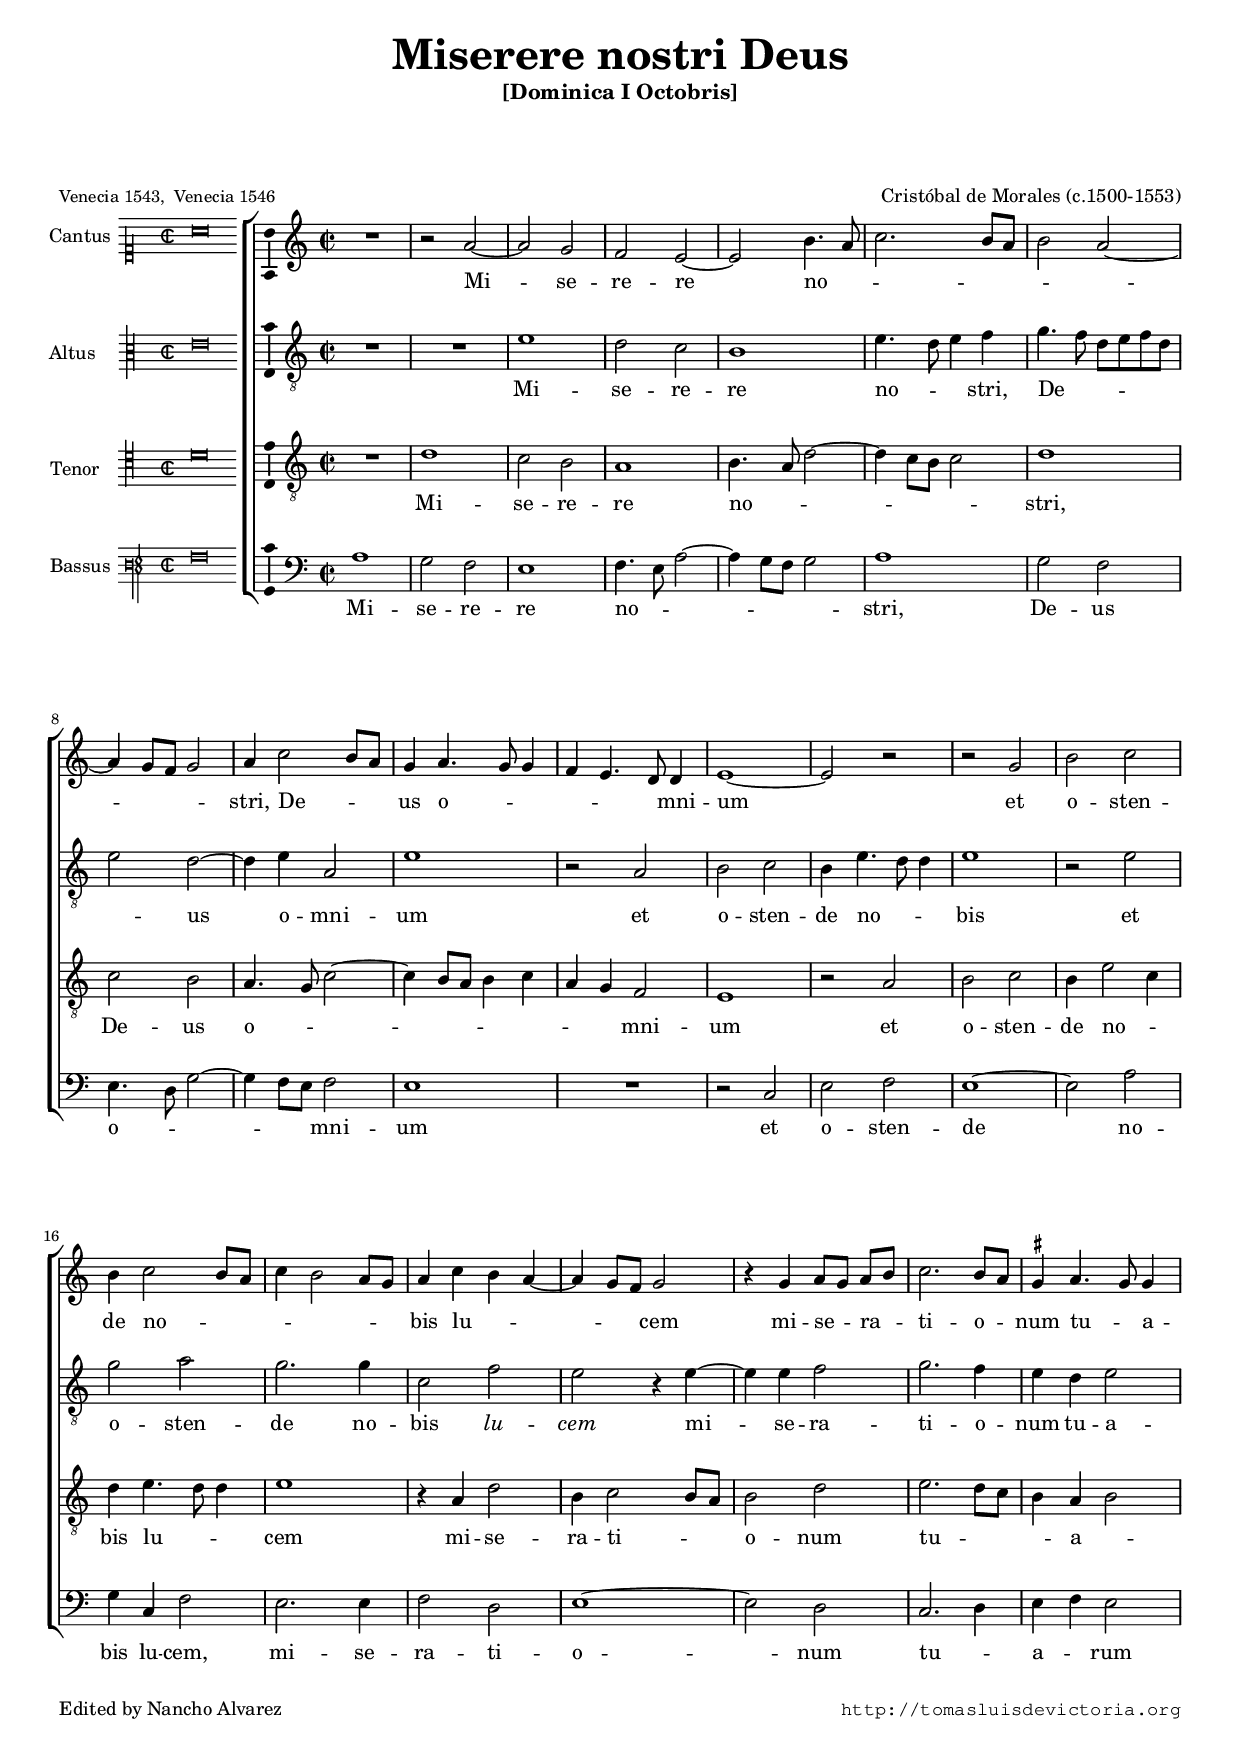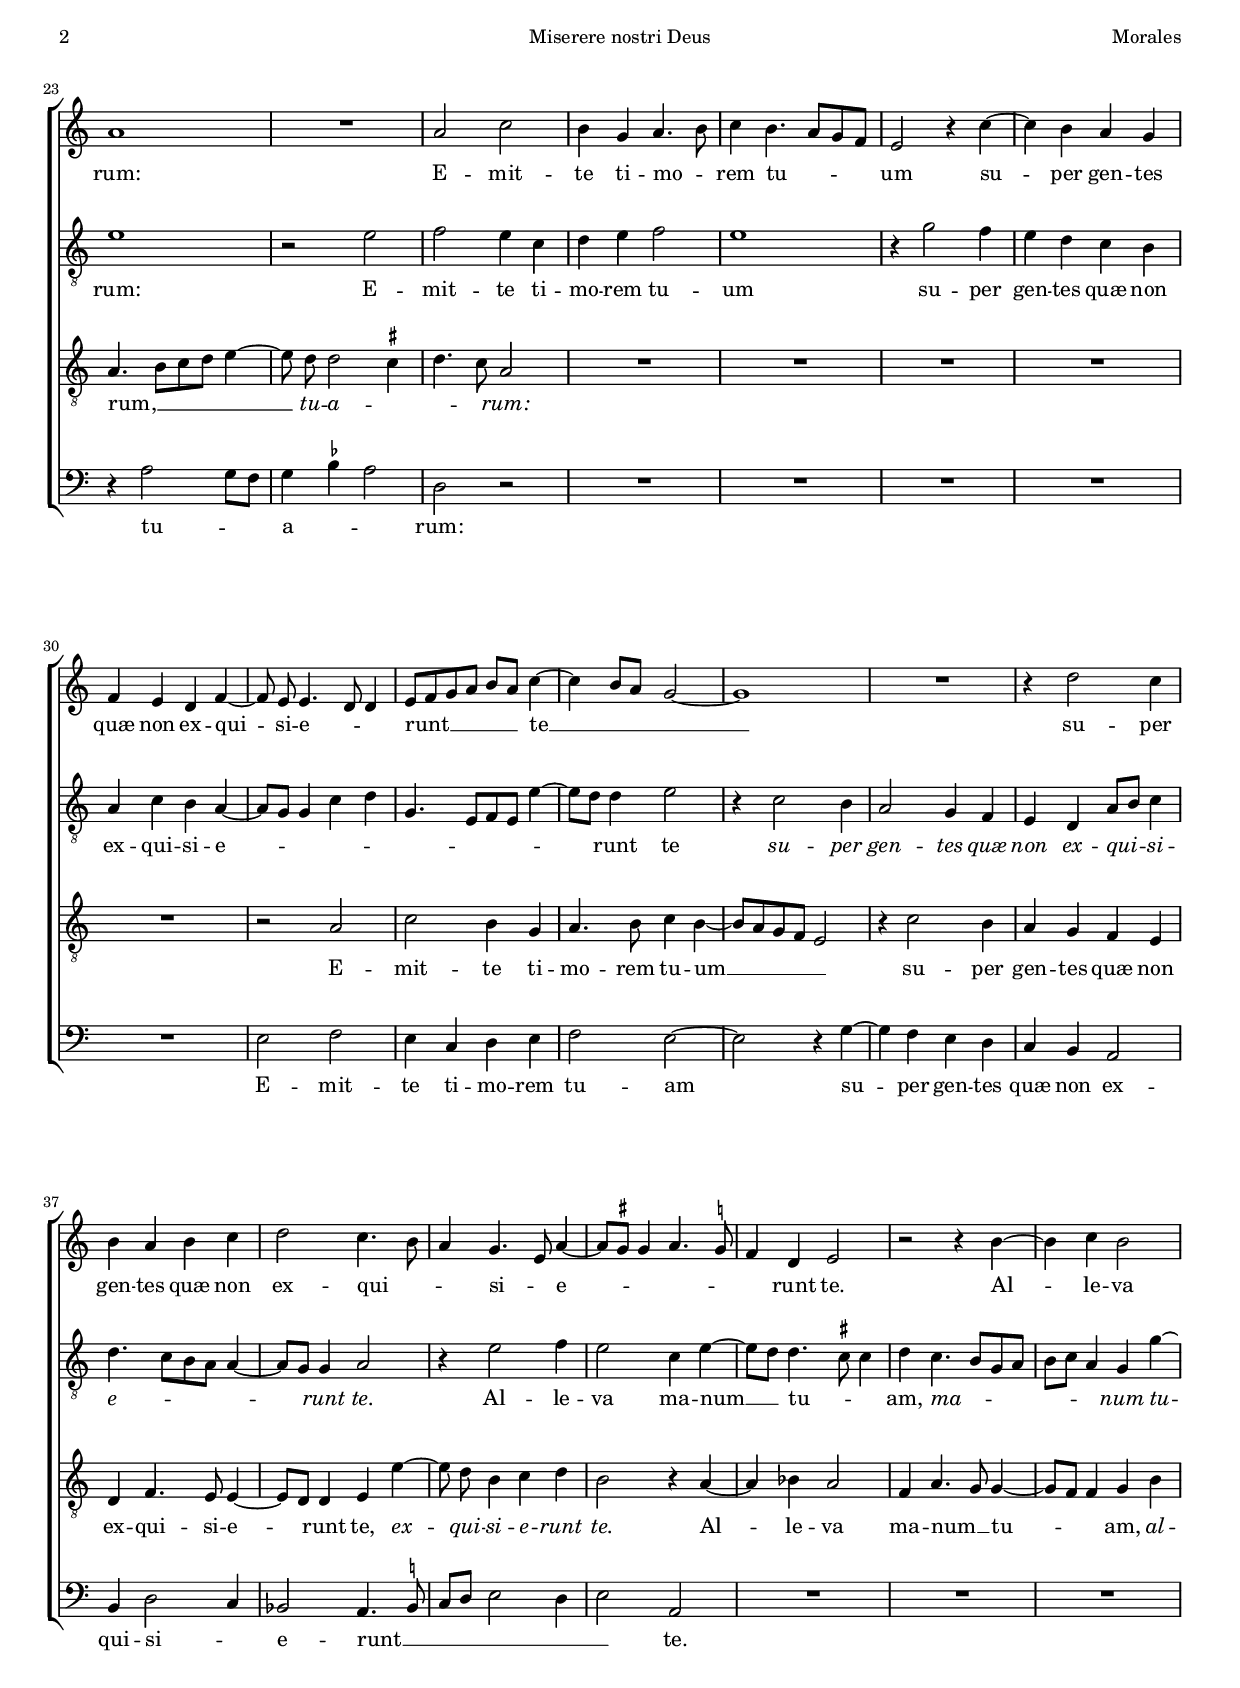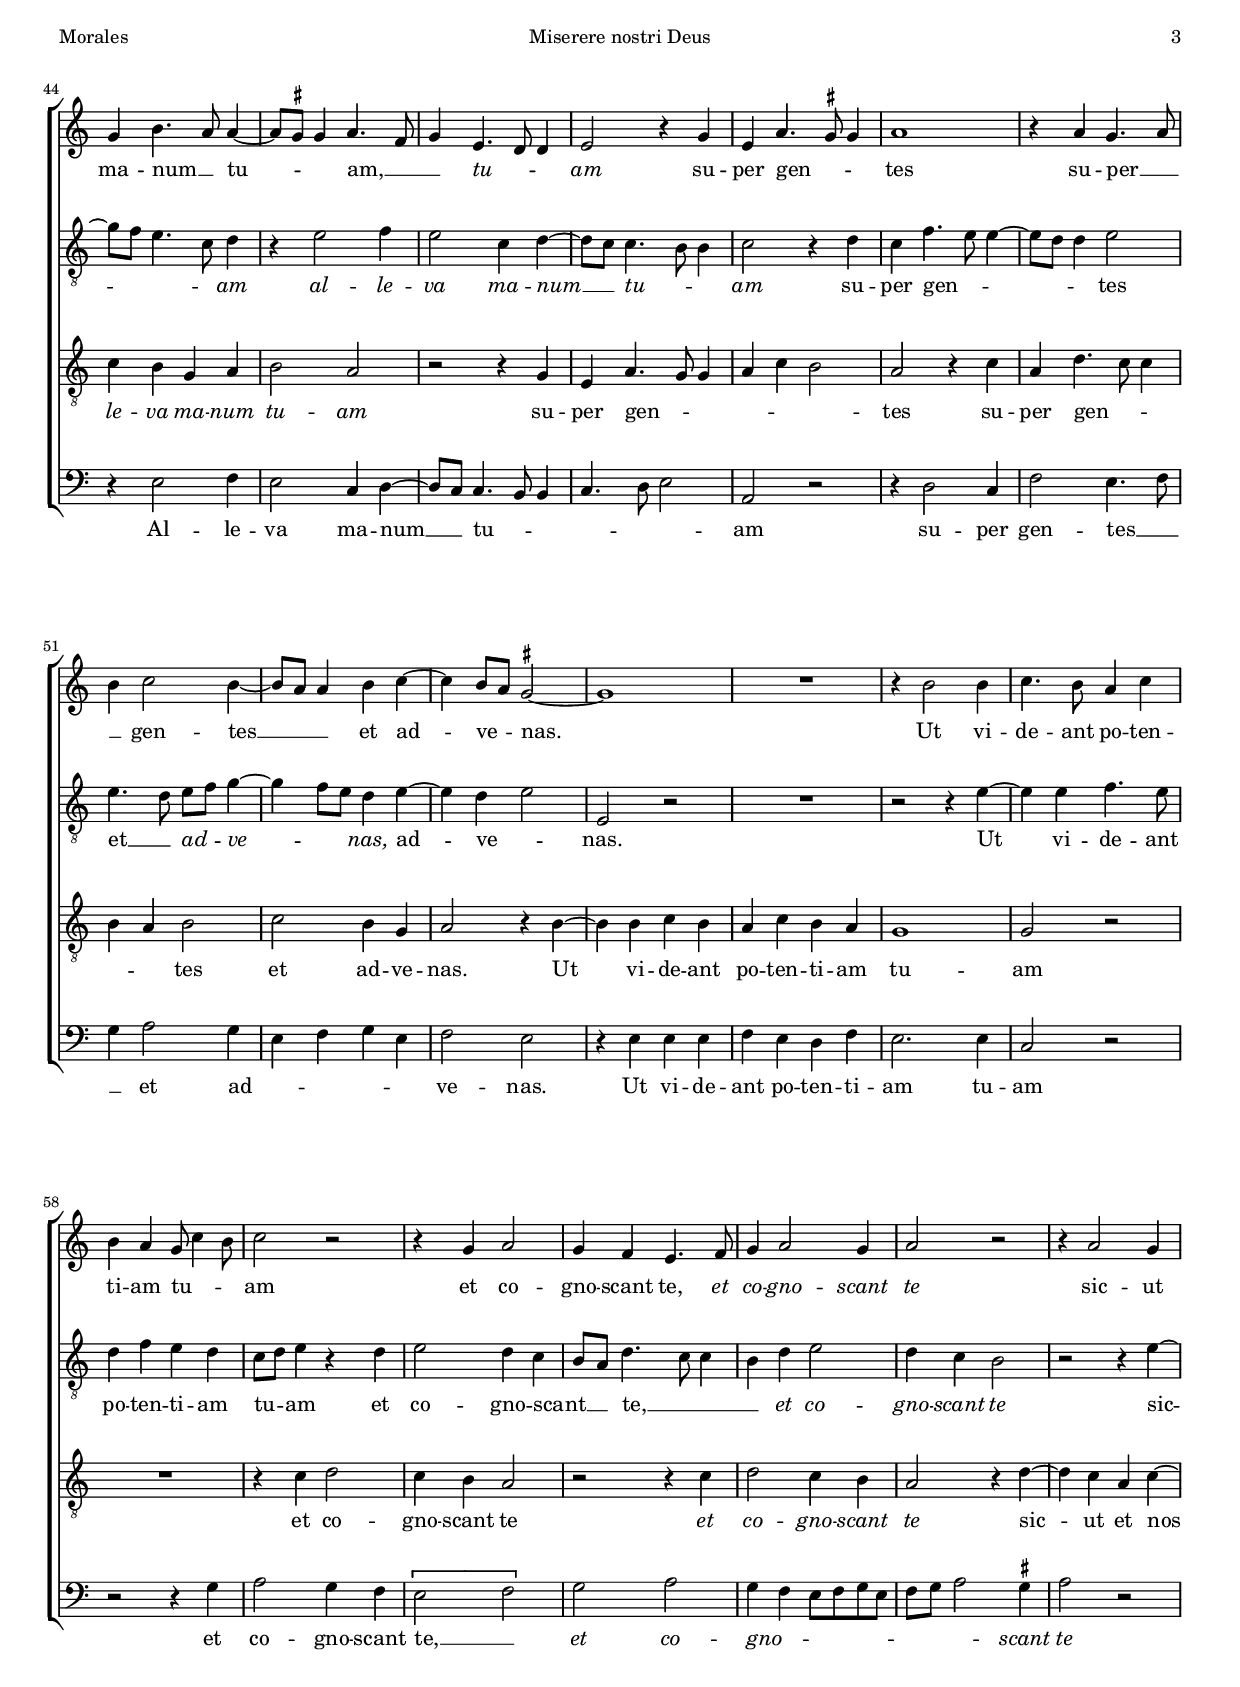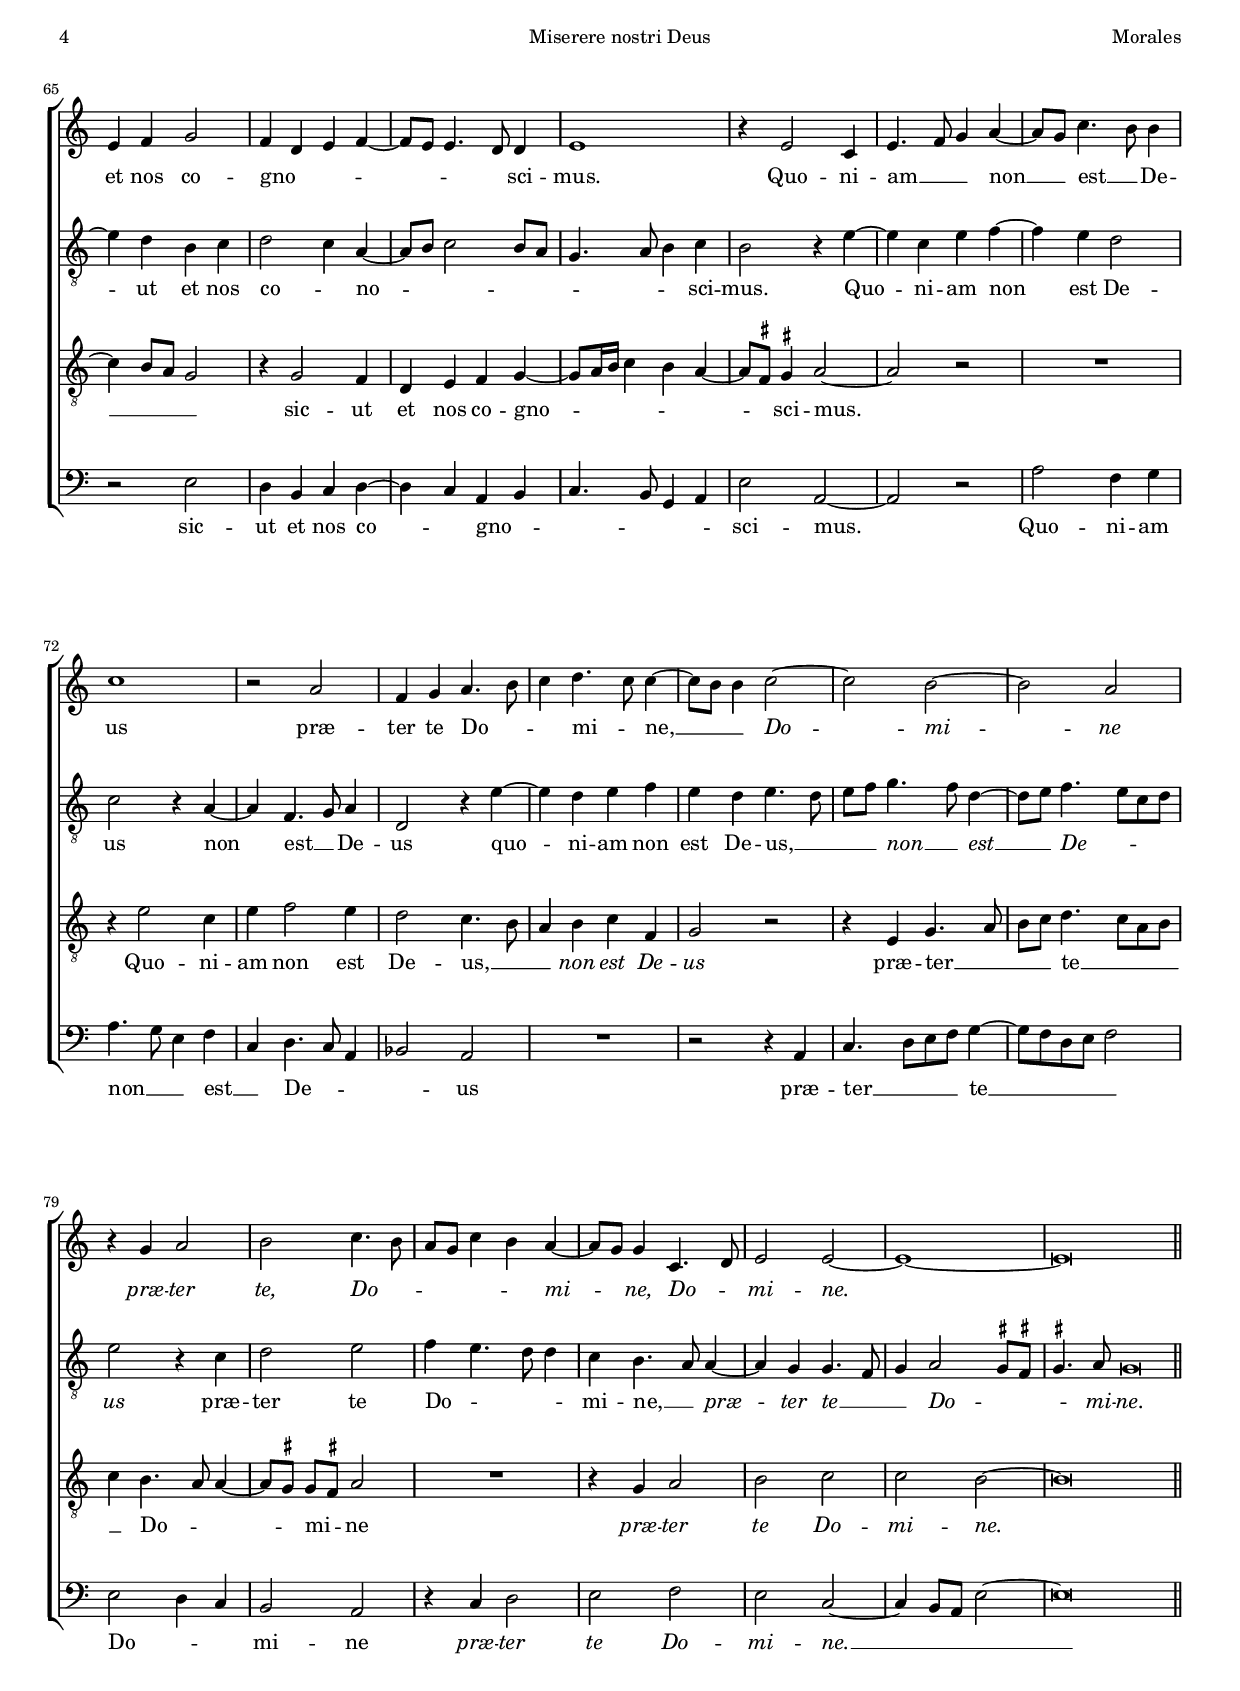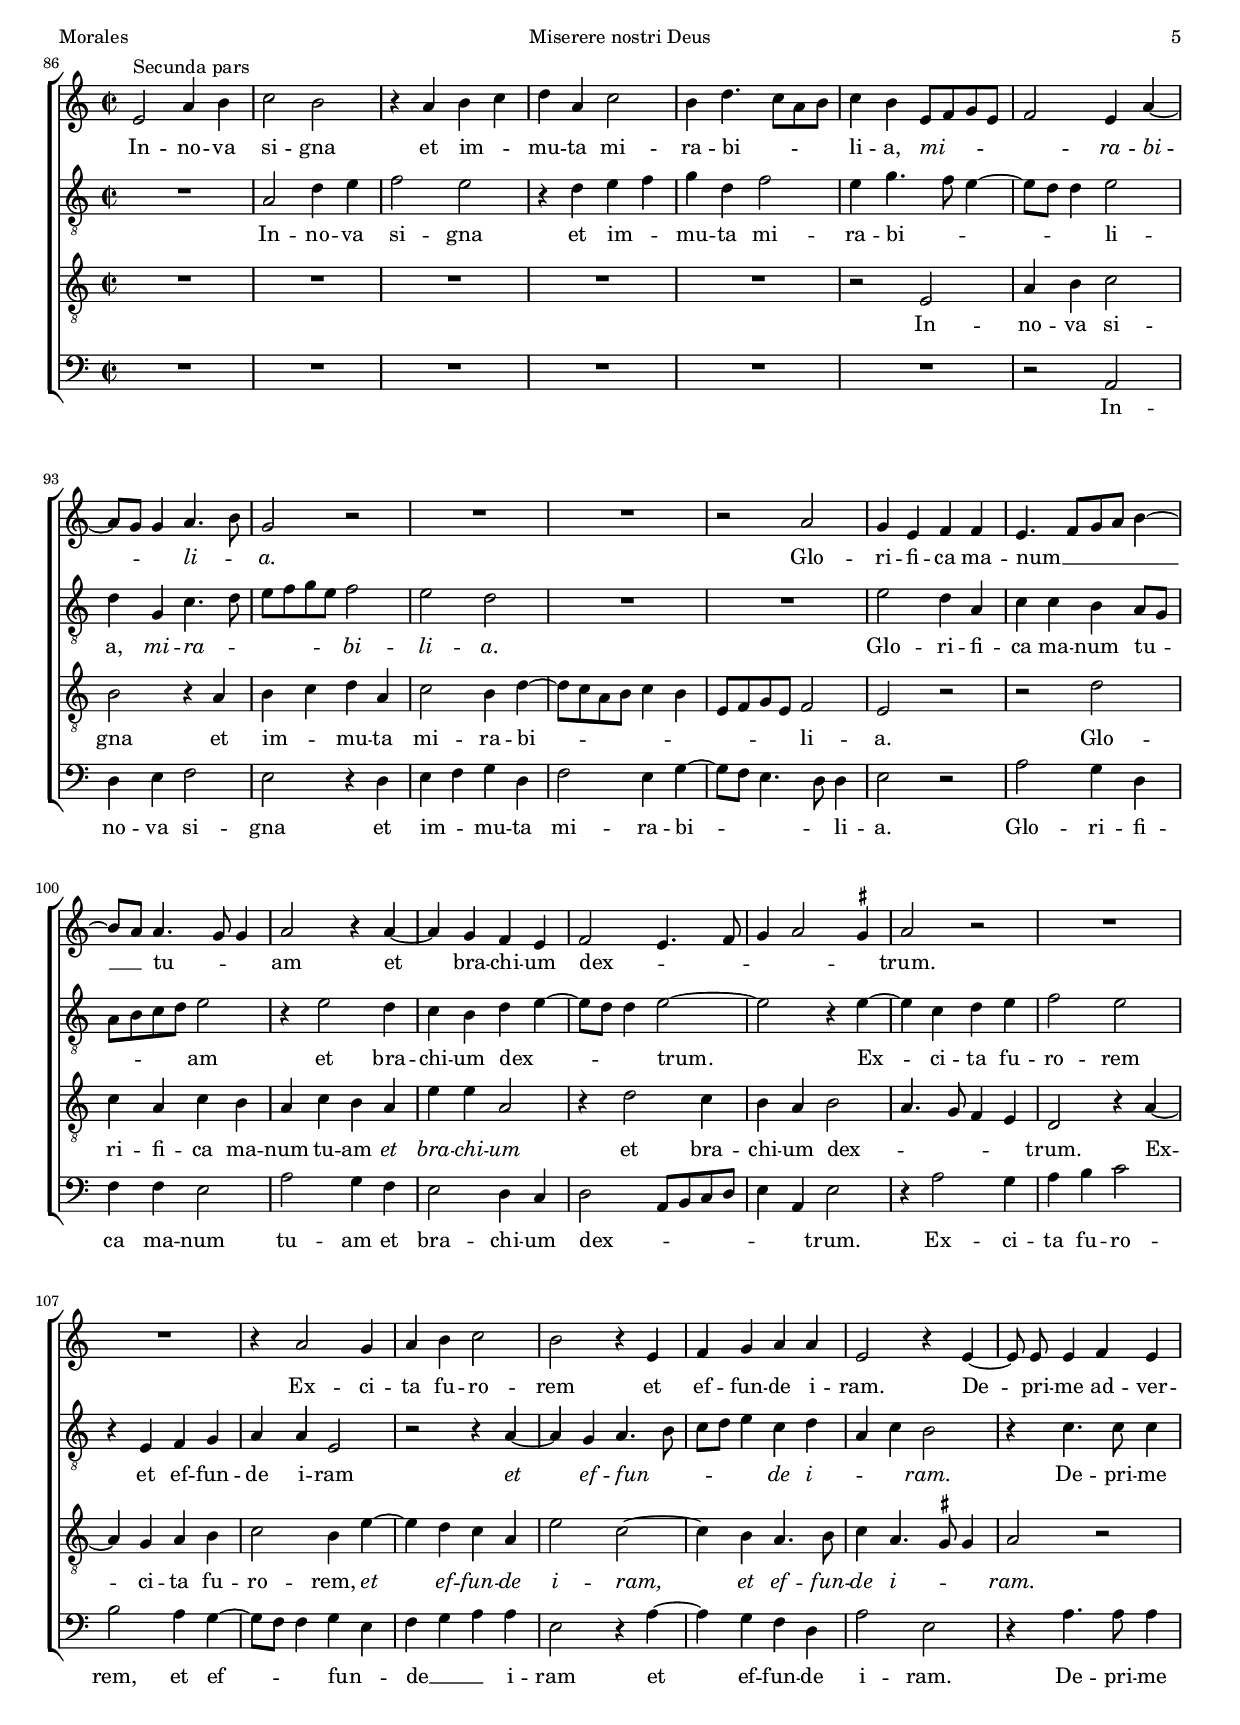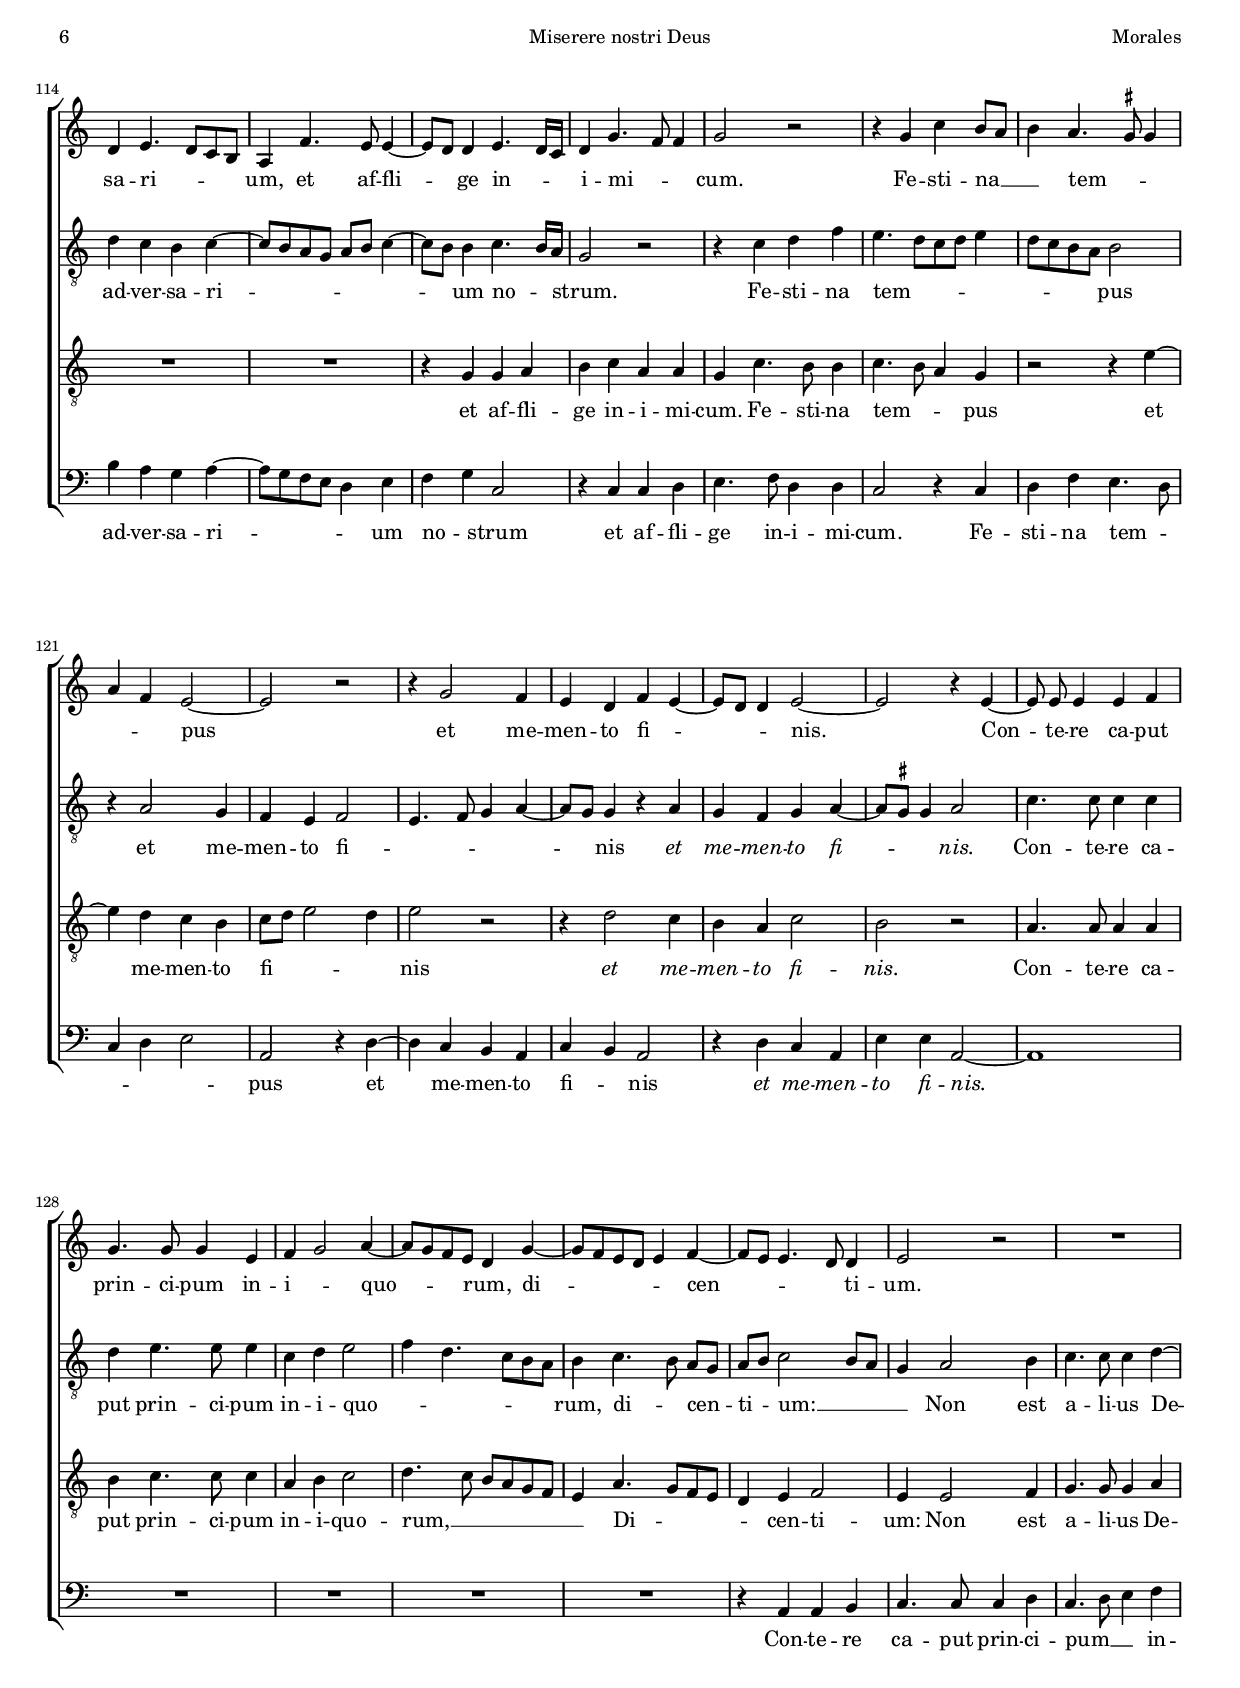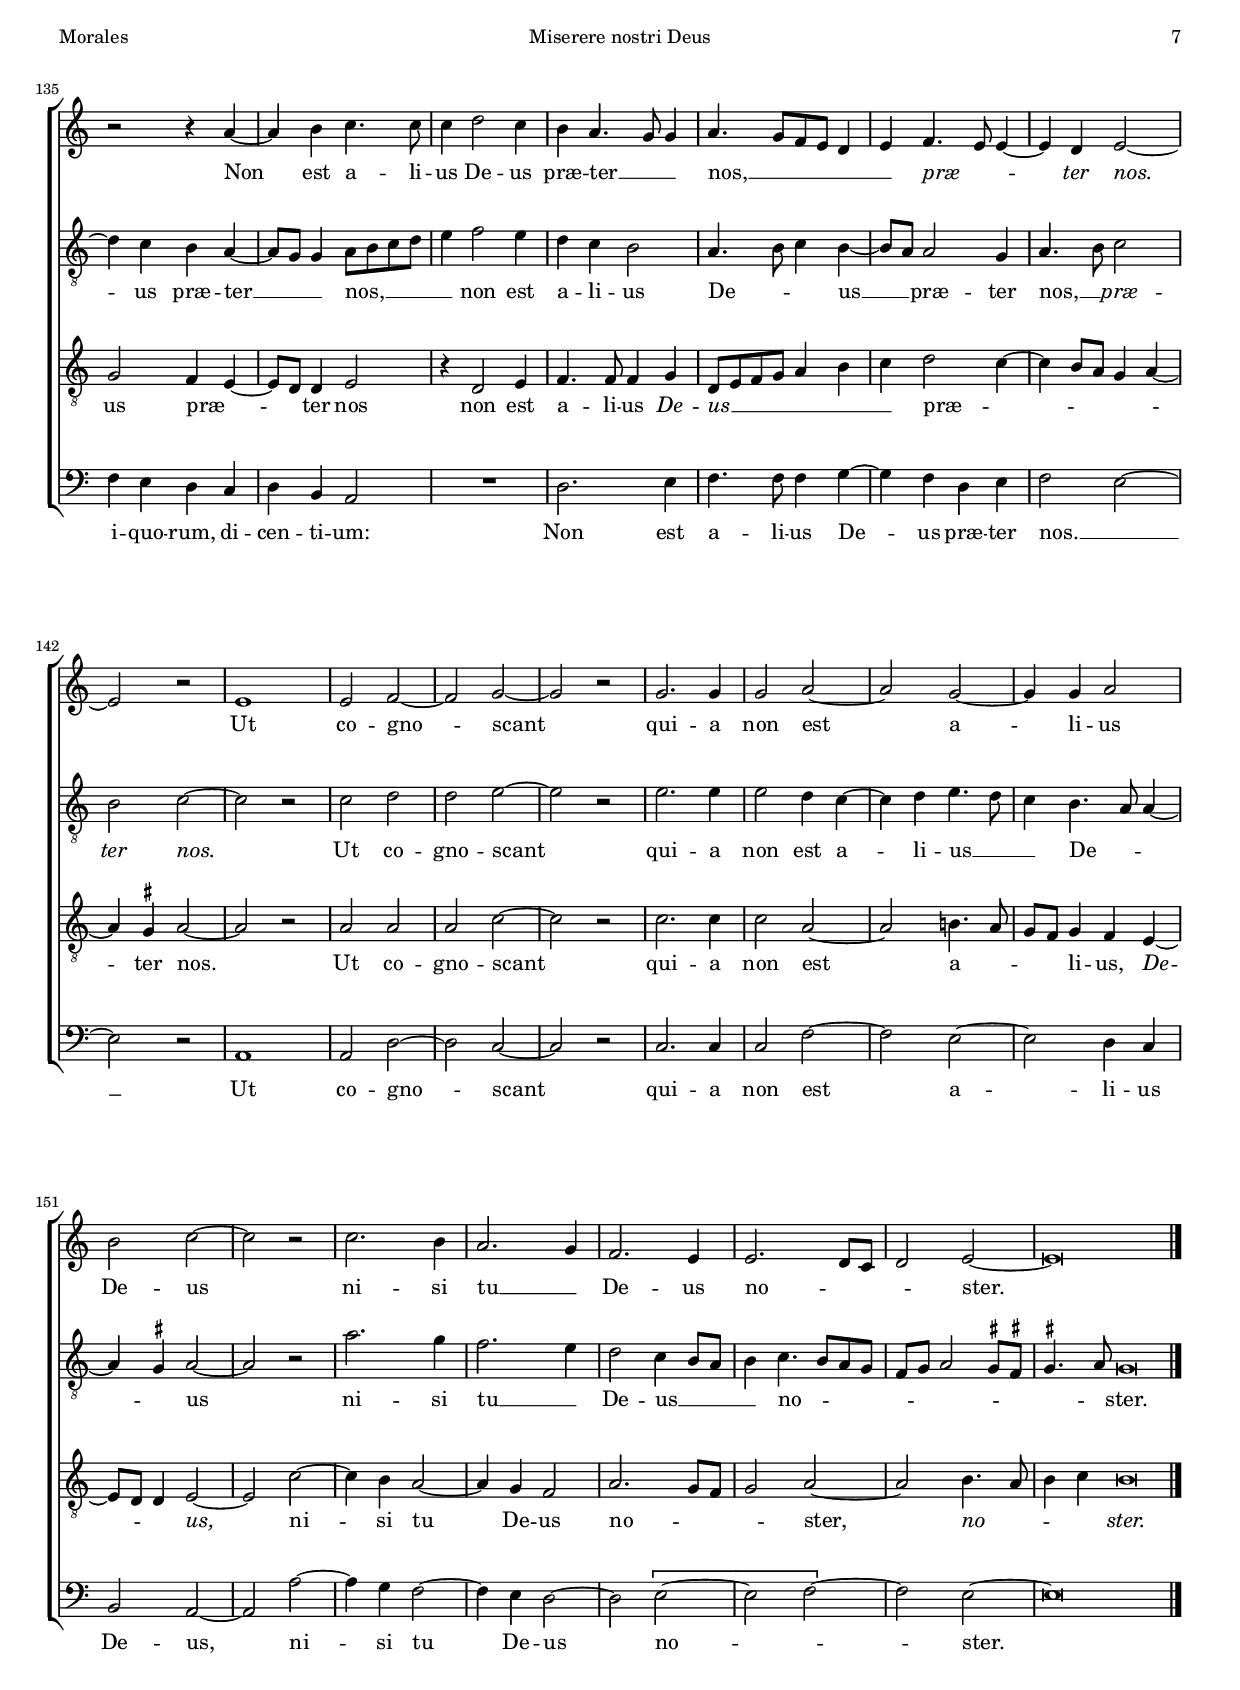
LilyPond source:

\version "2.18.0"

#(set-default-paper-size "a4")
#(set-global-staff-size 16.4)
#(ly:set-option 'point-and-click #f)
%mobile -s15.5 -i3.2

italicas=\override LyricText.font-shape = #'italic
rectas=\override LyricText.font-shape = #'upright
ss=\once \set suggestAccidentals = ##t
incipitwidth = 20

htitle="Miserere nostri Deus"
hcomposer="Morales"

\header {
	title=\markup{\fontsize #3 "Miserere nostri Deus"}
	subtitle=\markup{\column{"[Dominica I Octobris]" " " " " " "}}
	%subsubtitle=\markup{\column{" " " " " "}}
	composer="Cristóbal de Morales (c.1500-1553)"
        pdfauthor=\composer
	%opus="(-)"
	poet=\markup{\smaller "Venecia 1543,  Venecia 1546"} 
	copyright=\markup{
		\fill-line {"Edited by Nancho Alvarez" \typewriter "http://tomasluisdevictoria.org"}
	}
%	tagline=""
}

global={\key c \major \time 2/2 \skip 1*85 \bar "||" \break 
	\override Score.TimeSignature.break-visibility = #'#(#f #t #t)
			\time 2/2 \skip 1*73 \bar "|."
}


cantus=\relative c''{
	R1
	r2 a ~
	a g
	f e ~
	e b'4. a8
	c2. b8 a
	b2 a ~
	a4 g8 f g2
	a4 c2 b8 a
	g4 a4. g8 g4
	f4 e4. d8 d4
	e1 ~
	e2 r
	r g
	b c
	b4 c2 b8 a
	c4 b2 a8 g
	a4 c b a ~
	a g8 f g2
	r4 g a8[ g] a[ b]
	c2. b8 a
	\ss gis4 a4. gis8 gis4
	a1
	R1
	a2 c
	b4 g a4. b8
	c4 b4. a8 g f
	e2 r4 c' ~
	c b a g
	f e d f ~
	f8 \noBeam e e4. d8 d4
	e8 f g a b a c4 ~
	c b8 a g2 ~
	g1
	R1
	r4 d'2 c4
	b a b c
	d2 c4. b8
	a4 g4. e8 a4 ~
	a8 \ss gis gis4 a4. \ss g8
	f4 d e2
	r2 r4 b' ~
	b4 c b2
	g4 b4. a8 a4 ~
	a8 \ss gis gis4 a4. f8
	g4 e4. d8 d4
	e2 r4 g
	e a4. \ss gis8 gis4
	a1
	r4 a g4. a8
	b4 c2 b4 ~
	b8 a a4 b c ~
	c b8 a \ss gis2 ~
	gis1
	R1
	r4 b2 b4
	c4. b8 a4 c
	b4 a g8 c4 b8
	c2 r
	r4 g a2
	g4 f e4. f8
	g4 a2 g4
	a2 r
	r4 a2 g4
	e f g2
	f4 d e f ~
	f8 e e4. d8 d4
	e1
	r4 e2 c4
	e4. f8 g4 a ~
	a8 g c4. b8 b4 
	c1
	r2 a
	f4 g a4. b8
	c4 d4. c8 c4 ~
	c8 b b4 c2 ~
	c2 b ~
	b a 
	r4 g a2
	b c4. b8
	a8 g c4 b a ~
	a8 g g4 c,4. d8
	e2 e ~
	e1 ~
	e\breve*1/2
	\once \override TextScript.padding = #1
	s4*0^\markup{"Secunda pars"}
	e2 a4 b
	c2 b
	r4 a b c
	d a c2
	b4 d4. c8 a b
	c4 b e,8 f g e
	f2 e4 a ~
	a8 g g4 a4. b8
	g2 r
	R1*2
	r2 a 
	g4 e f f
	e4. f8[ g a] b4 ~
	b8 a a4. g8 g4 % CSIC \ss gis gis
	a2 r4 a ~
	a4 g f e
	f2 e4. f8
	g4 a2 \ss gis4
	a2 r
	R1
	R1
	r4 a2 g4
	a b c2
	b r4 e,
	f g a a
	e2 r4 e ~
	e8 \noBeam e e4 f e
	d e4. d8 c b
	a4 f'4. e8 e4 ~
	e8 d d4 e4. d16 c
	d4 g4. f8 f4 % CSIC \ss fis fis
	g2 r
	r4 g c b8 a
	b4 a4. \ss gis8 gis4
	a4 f e2 ~
	e2 r
	r4 g2 f4
	e d f e ~
	e8 d d4 e2 ~
	e r4 e ~
	e8 \noBeam e e4 e f
	g4. g8 g4 e
	f4 g2 a4 ~
	a8 g f e d4 g ~
	g8 f e d e4 f ~
	f8 e e4. d8 d4
	e2 r
	R1
	r2 r4 a ~
	a b c4. c8
	c4 d2 c4
	b4 a4. g8 g4
	a4. g8[ f e] d4
	e f4. e8 e4 ~
	e d e2 ~
	e2 r
	e1
	e2 f ~
	f g ~
	g r
	g2. g4
	g2 a ~
	a g ~
	g4 g a2
	b c ~
	c r
	c2. b4
	a2. g4
	f2. e4
	e2. d8 c
	d2 e ~
	e\breve*1/2
}

altus=\relative c'{
	R1*2
	e1
	d2 c
	b1
	e4. d8 e4 f
	g4. f8 d e f d
	e2 d ~
	d4 e a,2
	e'1
	r2 a,
	b c
	b4 e4. d8 d4
	e1
	r2 e
	g2 a
	g2. g4
	c,2 f
	e r4 e ~
	e4 e f2
	g2. f4
	e d e2
	e1
	r2 e
	f e4 c
	d4 e f2
	e1
	r4 g2 f4
	e d c b
	a c b a ~
	a8 g g4 c d
	g,4. e8[ f e] e'4 ~
	e8 d d4 e2
	r4 c2 b4
	a2 g4 f
	e d a'8 b c4 
	d4. c8[ b a] a4 ~
	a8 g g4 a2
	r4 e'2 f4
	e2 c4 e ~
	e8 d d4. \ss cis8 cis4
	d4 c4. b8 g8 a
	b c a4 g g' ~
	g8 f e4. c8 d4
	r4 e2 f4
	e2 c4 d ~
	d8 c c4. b8 b4
	c2 r4 d
	c4 f4. e8 e4 ~
	e8 d d4 e2
	e4. d8 e f g4 ~
	g f8 e d4 e ~
	e d e2
	e,2 r
	R1
	r2 r4 e' ~
	e e f4. e8 
	d4 f e d
	c8 d e4 r d
	e2 d4 c
	b8 a d4. c8 c4
	b d e2
	d4 c b2
	r2 r4 e ~
	e d b c
	d2 c4 a ~
	a8 b c2 b8 a
	g4. a8 b4 c
	b2 r4 e ~
	e c e f ~
	f e d2
	c2 r4 a ~
	a f4. g8 a4
	d,2 r4 e' ~
	e d e f
	e d e4. d8
	e8 f g4. f8 d4 ~
	d8 e f4. e8 c d
	e2 r4 c
	d2 e
	f4 e4. d8 d4
	c4 b4. a8 a4 ~
	a g g4. f8
	g4 a2 \ss gis8 \ss fis
	\ss gis4. a8 gis\breve*1/4
	R1
	a2 d4 e
	f2 e
	r4 d e f
	g d f2
	e4 g4. f8 e4 ~
	e8 d d4 e2
	d4 g, c4. d8
	e f g e f2
	e d 
	R1
	R1
	e2 d4 a
	c c b a8 g
	a b c d e2
	r4 e2 d4
	c4 b d e ~
	e8 d d4 e2 ~
	e r4 e ~
	e c d e
	f2 e
	r4 e, f g
	a a e2
	r2 r4 a ~
	a  g a4. b8
	c d e4 c d
	a4 c b2
	r4 c4. c8 c4
	d4 c b c ~
	c8 b a g a b c4 ~
	c8 b b4 c4. b16 a
	g2 r
	r4 c d f
	e4. d8[ c d] e4
	d8 c b a b2
	r4 a2 g4
	f4 e f2
	e4. f8 g4 a ~
	a8 g g4 r a
	g f g a ~
	a8 \ss gis gis4 a2
	c4. c8 c4 c
	d4 e4. e8 e4
	c4 d e2
	f4 d4. c8 b a
	b4 c4. b8 a[ g]
	a8 b c2 b8 a
	g4 a2 b4
	c4. c8 c4 d ~
	d c b a ~
	a8 g g4 a8 b c d 
	e4 f2 e4
	d c b2
	a4. b8 c4 b ~
	b8 a a2 g4
	a4. b8 c2
	b2 c ~
	c r
	c d d e ~
	e r
	e2. e4
	e2 d4 c ~
	c d e4. d8
	c4 b4. a8 a4 ~
	a \ss gis4 a2 ~
	a r
	a'2. g4
	f2. e4
	d2 c4 b8 a
	b4 c4. b8 a g
	f g a2 \ss gis8 \ss fis8
	\ss gis4. a8 gis\breve*1/4
}

tenor=\relative c'{
	R1
	d1
	c2 b
	a1
	b4. a8 d2 ~
	d4 c8 b c2
	d1
	c2 b
	a4. g8 c2 ~
	c4 b8 a b4 c
	a4 g f2
	e1
	r2 a
	b c
	b4 e2 c4
	d4 e4. d8 d4
	e1
	r4 a, d2
	b4 c2 b8 a
	b2 d
	e2. d8 c 
	b4 a b2
	a4. b8[ c d] e4 ~
	e8 \noBeam d d2 \ss cis4
	d4. c8 a2
	R1*5
	r2 a
	c b4 g
	a4. b8 c4 b ~
	b8 a g f e2
	r4 c'2 b4
	a g f e
	d f4. e8 e4 ~
	e8 d d4 e e' ~
	e8 \noBeam d b4 c d
	b2 r4 a ~
	a bes a2
	f4 a4. g8 g4 ~
	g8 f f4 g b
	c4 b g a
	b2 a
	r2 r4 g
	e a4. g8 g4
	a c b2
	a2 r4 c
	a d4. c8 c4
	b a b2
	c b4 g a2 r4 b ~
	b4 b c b
	a c b a
	g1 
	g2 r
	R1
	r4 c d2
	c4 b a2
	r2 r4 c
	d2 c4 b
	a2 r4 d ~
	d c a c ~
	c b8 a g2
	r4 g2 f4
	d e f g ~
	g8 a16 b c4 b a ~
	a8 \ss fis \ss gis4 a2 ~
	a r
	R1
	r4 e'2 c4
	e4 f2 e4
	d2 c4. b8
	a4 b c f,
	g2 r
	r4 e g4. a8
	b c d4. c8 a b
	c4 b4. a8 a4 ~
	a8[ \ss gis] gis[ \ss fis] a2
	R1
	r4 g a2
	b c
	c b ~
	b\breve*1/2
	R1*5
	r2 e,
	a4 b c2
	b r4 a
	b c d a
	c2 b4 d ~
	d8 c a b c4 b
	e,8 f g e f2
	e r
	r d'
	c4 a c b
	a c b a
	e'4 e a,2
	r4 d2 c4
	b a b2
	a4. g8 f4 e
	d2 r4 a' ~
	a4 g a b
	c2 b4 e ~
	e d c a
	e'2 c ~
	c4 b a4. b8
	c4 a4. \ss gis8 gis4
	a2 r
	R1*2
	r4 g g a
	b4 c a a
	g c4. b8 b4
	c4. b8 a4 g
	r2 r4 e' ~
	e d c b
	c8 d e2 d4
	e2 r
	r4 d2 c4
	b a c2
	b r
	a4. a8 a4 a
	b c4. c8 c4
	a4 b c2
	d4. c8 b a g f 
	e4 a4. g8 f e
	d4 e f2
	e4 e2 f4
	g4. g8 g4 a
	g2 f4 e ~
	e8 d d4 e2
	r4 d2 e4
	f4. f8 f4 g
	d8 e f g a4 b
	c4 d2 c4 ~
	c b8 a g4 a ~
	a4 \ss gis a2 ~
	a r
	a2 a 
	a c ~
	c r
	c2. c4
	c2 a ~
	a b!4. a8
	g8 f g4 f e ~
	e8 d d4 e2 ~
	e c' ~
	c4 b a2 ~
	a4 g f2
	a2. g8 f
	g2 a ~
	a b4. a8
	b4 c b\breve*1/4
}

bassus=\relative c'{
	a1
	g2 f
	e1
	f4. e8 a2 ~
	a4 g8 f g2
	a1
	g2 f
	e4. d8 g2 ~
	g4 f8 e f2
	e1
	R1
	r2 c e f
	e1 ~
	e2 a
	g4 c, f2
	e2. e4
	f2 d
	e1 ~
	e2 d
	c2. d4
	e f e2
	r4 a2 g8 f
	g4 \ss bes a2 % dudoso el \ss 
	d,2 r
	R1*5
	e2 f
	e4 c d e
	f2 e ~
	e r4 g ~
	g4 f e d 
	c b a2
	b4 d2 c4
	bes2 a4. \ss b8
	c8 d e2 d4
	e2 a,
	R1*3
	r4 e'2 f4
	e2 c4 d ~
	d8 c c4. b8 b4
	c4. d8 e2
	a, r
	r4 d2 c4
	f2 e4. f8
	g4 a2 g4
	e f g e
	f2 e
	r4 e e e
	f e d f
	e2. e4
	c2 r
	r r4 g'
	a2 g4 f 
	\[e2 f\]
	g2 a
	g4 f e8 f g e
	f8 g a2 \ss gis4 % CSIC no
	a2 r
	r e
	d4 b c d ~
	d c a b
	c4. b8 g4 a 
	e'2 a, ~
	a r
	a'2 f4 g
	a4. g8 e4 f 
	c d4. c8 a4
	bes2 a
	R1
	r2 r4 a
	c4. d8[ e f] g4 ~
	g8 f d e f2
	e2 d4 c
	b2 a
	r4 c d2
	e f
	e c ~
	c4 b8 a e'2 ~
	e\breve*1/2
	R1*6
	r2 a,
	d4 e f2
	e r4 d 
	e f g d
	f2 e4 g ~
	g8 f e4. d8 d4
	e2 r
	a2 g4 d
	f f e2
	a g4 f
	e2 d4 c
	d2 a8 b c d
	e4 a, e'2
	r4 a2 g4
	a b c2
	b2 a4 g ~
	g8 f f4 g e
	f g a a
	e2 r4 a ~
	a g f d
	a'2 e
	r4 a4. a8 a4
	b a g a ~
	a8 g f e d4 e
	f g c,2
	r4 c c d 
	e4. f8 d4 d
	c2 r4 c
	d f e4. d8
	c4 d e2
	a,2 r4 d ~
	d c b a
	c b a2
	r4 d c a
	e' e a,2 ~
	a1 
	R1*4
	r4 a a b
	c4. c8 c4 d
	c4. d8 e4 f
	f e d c
	d b a2
	R1
	d2. e4
	f4. f8 f4 g ~
	g f d e
	f2 e ~
	e2 r
	a,1 
	a2 d ~
	d c ~
	c r
	c2. c4
	c2 f ~
	f e ~
	e d4 c
	b2 a ~
	a a' ~
	a4 g f2 ~
	f4 e d2 ~
	d \[e ~
	e f ~ \]
	f2 e ~
	e\breve*1/2
}

textocantus=\lyricmode{
Mi -- se -- re -- re no -- _ _ _ _ _ _ _ _ _ stri,
De -- _ _ us o -- _ _ _ _ _ mni -- um
et o -- sten -- de no -- _ _ _ _ _ _ bis lu -- _ _ _ _ cem
mi -- se -- _ ra -- _ ti -- o -- _ num tu -- _ a -- rum:
E -- mit -- te ti -- mo -- _ rem tu -- _ _ _ um
su -- per gen -- tes quæ non ex -- qui -- si -- e -- _ _ runt __ _ _ _ _ _ te __ _ _ _ 
su -- per gen -- tes quæ non ex -- qui -- _ _ si -- _ e -- _ _ _ _ _ runt te.
Al -- le -- va ma -- num __ _ tu -- _ _ am, __ _ _ 
\italicas 
tu -- _ _ am
\rectas 
su -- per gen -- _ _ tes
su -- per __ _ _ gen -- tes __ _ _ et ad -- ve -- _ nas.
Ut vi -- de -- ant po -- ten -- ti -- am tu -- _ _ am
et co -- gno -- scant te,
\italicas 
et co -- gno -- scant te
\rectas 
sic -- ut et nos co -- gno -- _ _ _ _ _ _ sci -- mus.
Quo -- ni -- am __ _ _ non __ _ est __ _ De -- us
præ -- ter te Do -- _ _ mi -- _ ne, __ _ _ 
\italicas 
Do -- mi -- ne præ -- ter te,
Do -- _ _ _ _ _ mi -- _ ne,
Do -- _ mi -- ne.
\rectas 
In -- no -- va si -- gna
et im -- _ mu -- ta mi -- ra -- bi -- _ _ _ li -- a,
\italicas 
mi -- _ _ _ _ ra -- bi -- _ _ li -- _ a.
\rectas
Glo -- ri -- fi -- ca ma -- num __ _ _ _ _ _ tu -- _ _ am
et bra -- chi -- um dex -- _ _ _ _ _ trum.
Ex -- ci -- ta fu -- ro -- rem
et ef -- fun -- de i -- ram.
De -- pri -- me ad -- ver -- sa -- ri -- _ _ _ um,
et af -- fli -- _ ge in -- _ _ i -- mi -- _ _ cum.
Fe -- sti -- na __ _ _ tem -- _ _ _ _ pus
et me -- men -- to fi -- _ _ _ nis.
Con -- te -- re ca -- put prin -- ci -- pum in -- i -- _ quo -- _ _ _ rum,
di -- _ _ _ _ cen -- _ _ _ ti -- um.
Non est a -- li -- us De -- us præ -- ter __ _ _ nos, __ _ _ _ _ _ 
\italicas 
præ -- _ _ ter nos.
\rectas 
Ut co -- gno -- scant
qui -- a non est a -- li -- us De -- us
ni -- si tu __ _ 
De -- us no -- _ _ _ ster.
}

textoaltus=\lyricmode{
Mi -- se -- re -- re no -- _ _ stri,
De -- _ _ _ _ _ _ us o -- mni -- um
et o -- sten -- de no -- _ _ bis
et o -- sten -- de no -- bis
\italicas lu -- cem
\rectas 
mi -- se -- ra -- ti -- o -- num tu -- a -- rum:
E -- mit -- te ti -- mo -- rem tu -- um
su -- per gen -- tes quæ non ex -- qui -- si -- e -- _ _ _ _ _ _ _ _ _ _ runt te
\italicas 
su -- per gen -- tes quæ non ex -- qui -- _ si -- e -- _ _ _ _ _ runt te.
\rectas 
Al -- le -- va ma -- num __ _ tu -- _ _ am,
\italicas 
ma -- _ _ _ _ _ _ num tu -- _ _ _ am
al -- le -- va ma -- num __ _ tu -- _ _ am
\rectas
su -- per gen -- _ _ _ _ tes
et __ _ \italicas ad -- _ ve -- _ _ nas,
\rectas 
ad -- ve -- _ nas.
Ut vi -- de -- ant po -- ten -- ti -- am tu -- _ am
et co -- gno -- scant __ _ _ te, __ _ _ _ 
\italicas 
et co -- gno -- scant te
\rectas 
sic -- ut et nos co -- _ no -- _ _ _ _ _ _ _ sci -- mus.
Quo -- ni -- am non est De -- us
non est __ _ De -- us
quo -- ni -- am non est De -- us, __ _ _ _ 
\italicas 
non __ _ est __ _ De -- _ _ _ us
\rectas 
præ -- ter te
Do -- _ _ _ mi -- ne, __ _
\italicas 
præ -- ter te __ _ _ Do -- _ _ _ mi -- ne.
\rectas 
In -- no -- va si -- gna
et im -- _ mu -- ta mi -- ra -- bi -- _ _ _ _ li -- a,
\italicas 
mi -- ra -- _ _ _ _ _ bi -- li -- a.
\rectas 
Glo -- ri -- fi -- ca ma -- num tu -- _ _ _ _ _ am
et bra -- chi -- um dex -- _ _ _ trum.
Ex -- ci -- ta fu -- ro -- rem
et ef -- fun -- de i -- ram
\italicas 
et ef -- fun -- _ _ _ _ de i -- _ _ ram.
\rectas 
De -- pri -- me ad -- ver -- sa -- ri -- _ _ _ _ _ _ _ um no -- _ _ strum.
Fe -- sti -- na tem -- _ _ _ _ _ _ _ _ pus
et me -- men -- to fi -- _ _ _ _ _ nis
\italicas
et me -- men -- to fi -- _ _ nis.
\rectas 
Con -- te -- re ca -- put prin -- ci -- pum in -- i -- quo -- _ _ _ _ _ rum,
di -- _ cen -- _ ti -- _ um: __ _ _ _ 
Non est a -- li -- us De -- us præ -- ter __ _ _ nos, __ _ _ _ _
non est a -- li -- us De -- _ _ us __ _ præ -- ter nos, __ _
\italicas 
præ -- ter nos.
\rectas 
Ut co -- gno -- scant 
qui -- a non est a -- li -- us __ _ _ De -- _ _ _ us
ni -- si tu __ _ De -- us __ _ _ _ no -- _ _ _ _ _ _ _ _ _ _ ster.

}

textotenor=\lyricmode{
Mi -- se -- re -- re no -- _ _ _ _ _ stri,
De -- us o -- _ _ _ _ _ _ _ _ mni -- um
et o -- sten -- de no -- _ bis lu -- _ _ cem
mi -- se -- ra -- ti -- _ _ o -- num tu -- _ _ _ a -- _ rum, __ _ _ _ _ 
\italicas 
tu -- a -- _ _ _ rum:
\rectas 
E -- mit -- te ti -- mo -- rem tu -- um __ _ _ _ _ 
su -- per gen -- tes quæ non ex -- qui -- si -- e -- _ runt te,
\italicas 
ex -- qui -- si -- e -- runt te.
\rectas
Al -- le -- va ma -- num __ _ tu -- _ _ am,
\italicas 
al -- le -- va ma -- num tu -- am
\rectas 
su -- per gen -- _ _ _ _ _ tes
su -- per gen -- _ _ _ _ tes et ad -- ve -- nas.
Ut vi -- de -- ant po -- ten -- ti -- am tu -- am
et co -- gno -- scant te
\italicas 
et co -- gno -- scant te
\rectas 
sic -- ut et nos __ _ _ _ 
sic -- ut et nos co -- gno -- _ _ _ _ _ _ sci -- mus.
Quo -- ni -- am non est De -- us, __ _ _ 
\italicas 
non est De -- us
\rectas 
præ -- ter __ _ _ _ te __ _ _ _ _ 
Do -- _ _ _ mi -- _ ne
\italicas 
præ -- ter te Do -- mi -- ne.
\rectas 
In -- no -- va si -- gna
et im -- _ mu -- ta mi -- ra -- bi -- _ _ _ _ _ _ _ _ _ li -- a.
Glo -- ri -- fi -- ca ma -- num tu -- am
\italicas 
et bra -- chi -- um
\rectas 
et bra -- chi -- um dex -- _ _ _ _ trum.
Ex -- ci -- ta fu -- ro -- rem,
\italicas 
et ef -- fun -- de i -- ram,
et ef -- fun -- de i -- _ _ ram.
\rectas 
et af -- fli -- ge in -- i -- mi -- cum.
\rectas 
Fe -- sti -- na tem -- _ _ pus
\rectas 
et me -- men -- to fi -- _ _ _ nis
\italicas 
et me -- men -- to fi -- nis.
\rectas 
Con -- te -- re ca -- put prin -- ci -- pum in -- i -- quo -- rum, __ _ _ _ _ _ _ 
Di -- _ _ _ _ cen -- ti -- um:
Non est a -- li -- us De -- us præ -- _ _ ter nos
non est a -- li -- us
\italicas 
De -- us __ _ _ _ _ _ _ 
\rectas præ -- _ _ _ _ _ ter nos.
Ut co -- gno -- scant
qui -- a non est a -- _ _ _ li -- us,
\italicas 
De -- _ _ us,
\rectas 
ni -- si tu De -- us no -- _ _ _ ster,
\italicas 
no -- _ _ _ ster.
}

textobassus=\lyricmode{
Mi -- se -- re -- re no -- _ _ _ _ _ stri,
De -- us o -- _ _ _ _ mni -- um
et o -- sten -- de no -- bis lu -- cem,
mi -- se -- ra -- ti -- o -- num tu -- _ a -- _ rum
tu -- _ _ a -- _ _ rum:
E -- mit -- te ti -- mo -- rem tu -- am
su -- per gen -- tes quæ non ex -- qui -- si -- _ e -- runt __ _ _ _ _ _ _ te.
Al -- le -- va ma -- num __ _ tu -- _ _ _ _ _ am
su -- per gen -- tes __ _ _ et ad -- _ _ _ _ ve -- nas.
Ut vi -- de -- ant po -- ten -- ti -- am tu -- am
et co -- gno -- scant te, __ _
\italicas 
et co -- gno -- _ _ _ _ _ _ _ _ scant te
\rectas 
sic -- ut et nos co -- _ gno -- _ _ _ _ _ sci -- mus.
Quo -- ni -- am non __ _ _ est __ _ De -- _ _ _ us
præ -- ter __ _ _ _ te __ _ _ _ _ Do -- _ _ mi -- ne
\italicas 
præ -- ter te Do -- mi -- ne. __ _ _ _ 
\rectas 
In -- no -- va si -- gna
et im -- _ mu -- ta mi -- ra -- bi -- _ _ _ li -- a.
Glo -- ri -- fi -- ca ma -- num tu -- am et bra -- chi -- um dex -- _ _ _ _ _ _ trum.
Ex -- ci -- ta fu -- ro -- rem,
et ef -- _ _ fun -- _ de __ _ _ i -- ram
et ef -- fun -- de i -- ram.
De -- pri -- me ad -- ver -- sa -- ri -- _ _ _ _ um no -- _ strum
et af -- fli -- ge in -- i -- mi -- cum.
Fe -- sti -- na tem -- _ _ _ _ pus
et me -- men -- to fi -- _ nis
\italicas 
et me -- men -- to fi -- nis.
\rectas 
Con -- te -- re ca -- put prin -- ci -- pum __ _ _ in -- i -- quo -- rum,
di -- cen -- ti -- um:
Non est a -- li -- us De -- us præ -- ter nos. __ _ 
Ut co -- gno -- scant
qui -- a non est
a -- li -- us De -- us,
ni -- si tu De -- us no -- _ ster.
}


incipitcantus=\markup{
	\score{
		{ 
		\set Staff.instrumentName="Cantus "
		\override NoteHead.style = #'neomensural
		\override Staff.TimeSignature.style = #'neomensural
		\cadenzaOn 
		\clef "petrucci-c1"
		\key c \major
		\time 2/2
		a'\breve
		} 
	\layout { line-width=\incipitwidth indent = 0 }
	}
}

incipitaltus=\markup{
	\score{
		{ 
		\set Staff.instrumentName="Altus    "
		\override NoteHead.style = #'neomensural 
		\override Staff.TimeSignature.style = #'neomensural
		\cadenzaOn 
		\clef "petrucci-c3"
		\key c \major
		\time 2/2
		e'\breve
		} 
	\layout { line-width=\incipitwidth indent = 0 }
	}
}


incipittenor=\markup{
	\score{
		{ 
		\set Staff.instrumentName="Tenor   "
		\override NoteHead.style = #'neomensural 
		\override Staff.TimeSignature.style = #'neomensural
		\cadenzaOn 
		\clef "petrucci-c4"
		\key c \major
		\time 2/2
		d'\breve
		} 
	\layout { line-width=\incipitwidth indent=0 }
	}
}

incipitbassus=\markup{
	\score{
		{ 
		\set Staff.instrumentName="Bassus "
		\override NoteHead.style = #'neomensural
		\override Staff.TimeSignature.style = #'neomensural
		\cadenzaOn 
		\clef "petrucci-f3"
		\key c \major
		\time 2/2
		a\breve
		} 
	\layout { line-width=\incipitwidth indent = 0 }
	}
}


\score {\transpose c' c'{
\new ChoirStaff<<

	\new Staff <<\global
	\new Voice="v1" {
		\set Staff.instrumentName=\incipitcantus
		\clef "treble"
		\cantus }
	\new Lyrics \lyricsto "v1" {\textocantus }
	>>

	\new Staff <<\global
	\new Voice="v2" {
		\set Staff.instrumentName=\incipitaltus
		\clef "G_8"
		\altus }
	\new Lyrics \lyricsto "v2" {\textoaltus }
	>>
	
	\new Staff <<\global
	\new Voice="v3" {
		\set Staff.instrumentName=\incipittenor
		\clef "G_8"
		\tenor }
	\new Lyrics \lyricsto "v3" {\textotenor }
	>>

	\new Staff <<\global
	\new Voice="v4" {
		\set Staff.instrumentName=\incipitbassus
		\clef "bass"
		\bassus }
	\new Lyrics \lyricsto "v4" {\textobassus }
	>>
	
>>

	} % transpose

\layout{ 
	\context {\Lyrics 
		\override VerticalAxisGroup.staff-affinity = #UP
		\override VerticalAxisGroup.nonstaff-relatedstaff-spacing =
			#'((basic-distance . 0) (minimum-distance . 0) (padding . 1))
		\override LyricText.font-size = #1.2
		\override LyricHyphen.minimum-distance = #0.5
	}
	\context {\Score 
		\override BarNumber.padding = #2 
	}
	\context {\Voice 
		%melismaBusyProperties = #'()
		%autoBeaming = ##f
	}
	%\context { \Staff \RemoveEmptyStaves }
	\context {\Staff 
		\override VerticalAxisGroup.staff-staff-spacing =
			#'((basic-distance . 12) (minimum-distance . 0) (padding . 1))
		\consists Ambitus_engraver 
		\override LigatureBracket.padding = #1
	}
}

%\midi {}

}


\paper{
	evenHeaderMarkup=\markup  \fill-line { \fromproperty #'page:page-number-string \htitle \hcomposer }
	oddHeaderMarkup= \markup  \fill-line { \on-the-fly #not-first-page \hcomposer \on-the-fly #not-first-page \htitle \on-the-fly #not-first-page \fromproperty #'page:page-number-string }
	%system-count=8
	ragged-last-bottom = ##f
	indent=3.3\cm
	system-system-spacing =
	#'((basic-distance . 20) (minimum-distance . 0) (padding . 5))
	top-system-spacing = % header
	#'((basic-distance . 10) (minimum-distance . 0) (padding . 0))
	last-bottom-spacing = % footer
	#'((basic-distance . 12) (minimum-distance . 0) (padding . 0))
	%top-markup-spacing #'basic-distance = 0
	markup-system-spacing #'basic-distance = 20

}
